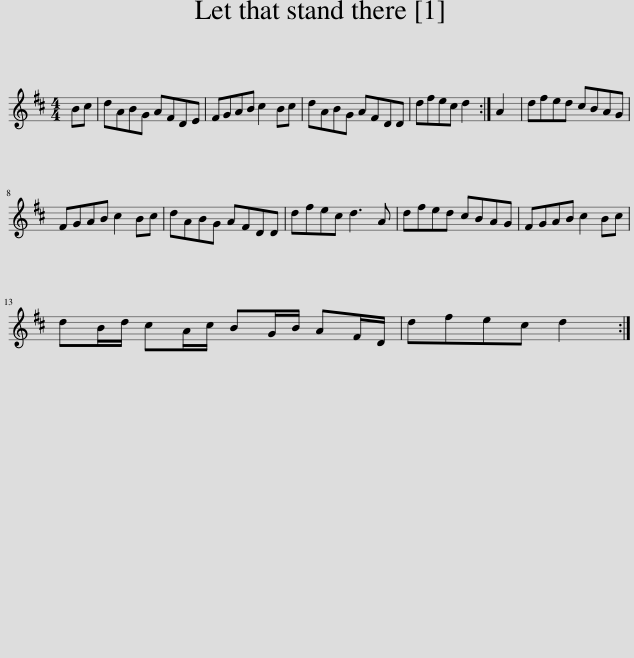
X:1
L:1/8
M:4/4
I:linebreak $
K:D
V:1 treble
V:1
 Bc | dABG AFDE | FGAB c2 Bc | dABG AFDD | dfec d2 :| %5
 A2 | dfed cBAG |$ FGAB c2 Bc | dABG AFDD | dfec d3 A | %10
 dfed cBAG | FGAB c2 Bc |$ dB/d/ cA/c/ BG/B/ AF/D/ | dfec d2 :| %14
